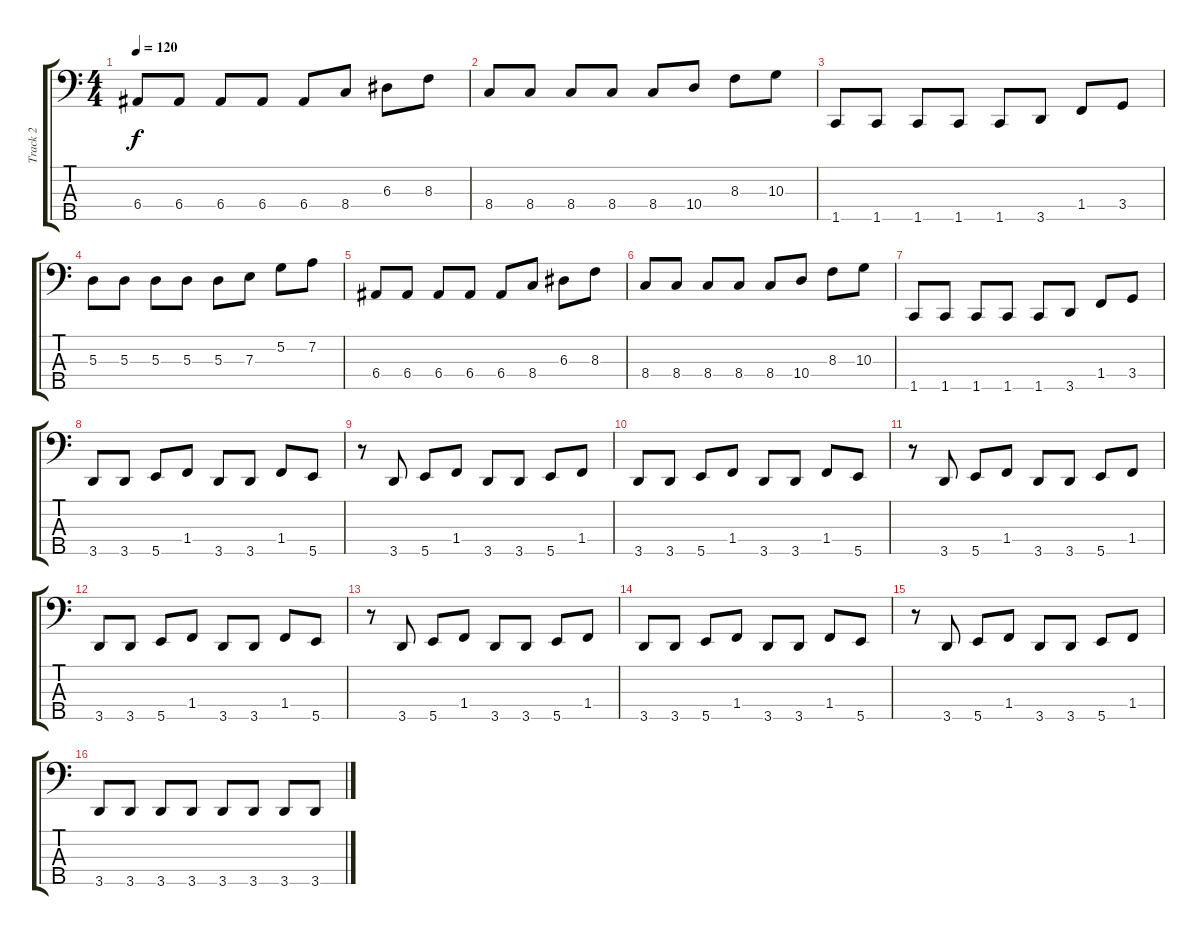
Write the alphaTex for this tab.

\track ("Track 2" "Track 2") {instrument electricbassfinger}
\staff {score tabs}
\tuning (G2 D2 A1 E1 B0) {hide}
\ts (4 4)
\tempo 120
\clef f4
\ks c
6.4.8{dy f} 6.4.8 6.4.8 6.4.8 6.4.8 8.4.8 6.3.8 8.3.8 |
8.4.8 8.4.8 8.4.8 8.4.8 8.4.8 10.4.8 8.3.8 10.3.8 |
1.5.8 1.5.8 1.5.8 1.5.8 1.5.8 3.5.8 1.4.8 3.4.8 |
5.3.8 5.3.8 5.3.8 5.3.8 5.3.8 7.3.8 5.2.8 7.2.8 |
6.4.8 6.4.8 6.4.8 6.4.8 6.4.8 8.4.8 6.3.8 8.3.8 |
8.4.8 8.4.8 8.4.8 8.4.8 8.4.8 10.4.8 8.3.8 10.3.8 |
1.5.8 1.5.8 1.5.8 1.5.8 1.5.8 3.5.8 1.4.8 3.4.8 |
3.5.8 3.5.8 5.5.8 1.4.8 3.5.8 3.5.8 1.4.8 5.5.8 |
r.8 3.5.8 5.5.8 1.4.8 3.5.8 3.5.8 5.5.8 1.4.8 |
3.5.8 3.5.8 5.5.8 1.4.8 3.5.8 3.5.8 1.4.8 5.5.8 |
r.8 3.5.8 5.5.8 1.4.8 3.5.8 3.5.8 5.5.8 1.4.8 |
3.5.8 3.5.8 5.5.8 1.4.8 3.5.8 3.5.8 1.4.8 5.5.8 |
r.8 3.5.8 5.5.8 1.4.8 3.5.8 3.5.8 5.5.8 1.4.8 |
3.5.8 3.5.8 5.5.8 1.4.8 3.5.8 3.5.8 1.4.8 5.5.8 |
r.8 3.5.8 5.5.8 1.4.8 3.5.8 3.5.8 5.5.8 1.4.8 |
3.5.8 3.5.8 3.5.8 3.5.8 3.5.8 3.5.8 3.5.8 3.5.8
